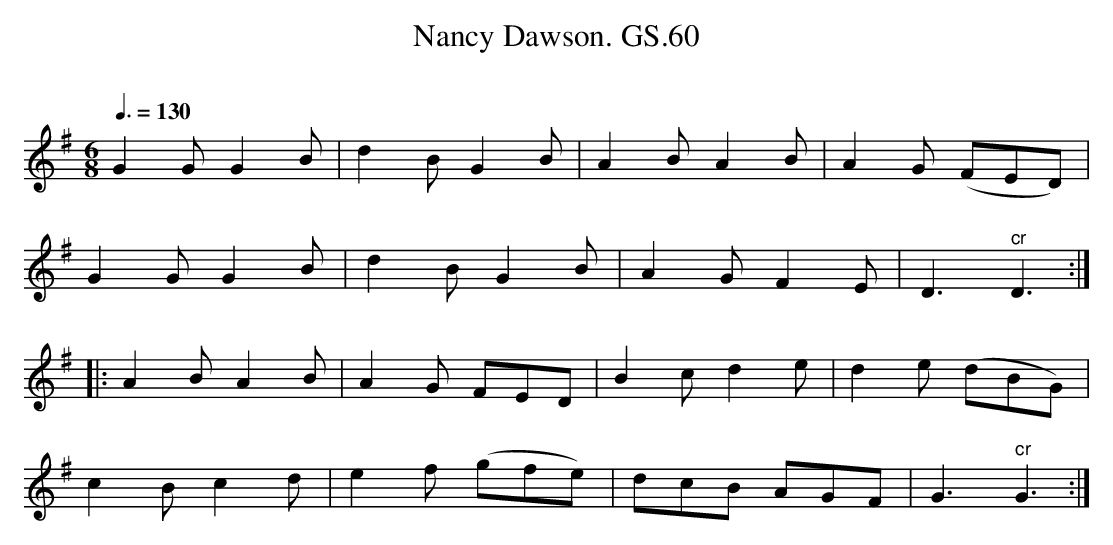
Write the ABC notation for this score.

X:1
T:Nancy Dawson. GS.60
M:6/8
L:1/8
Q:3/8=130
O:
K:G Major
G2GG2B | d2BG2B | A2BA2B | A2G (FED) |
G2GG2B |d2BG2B | A2GF2E | D3"^cr"D3 :|
|: A2BA2B | A2G FED | B2cd2e | d2e (dBG) |
c2Bc2d | e2f (gfe) | dcB AGF | G3"^cr"G3:|
